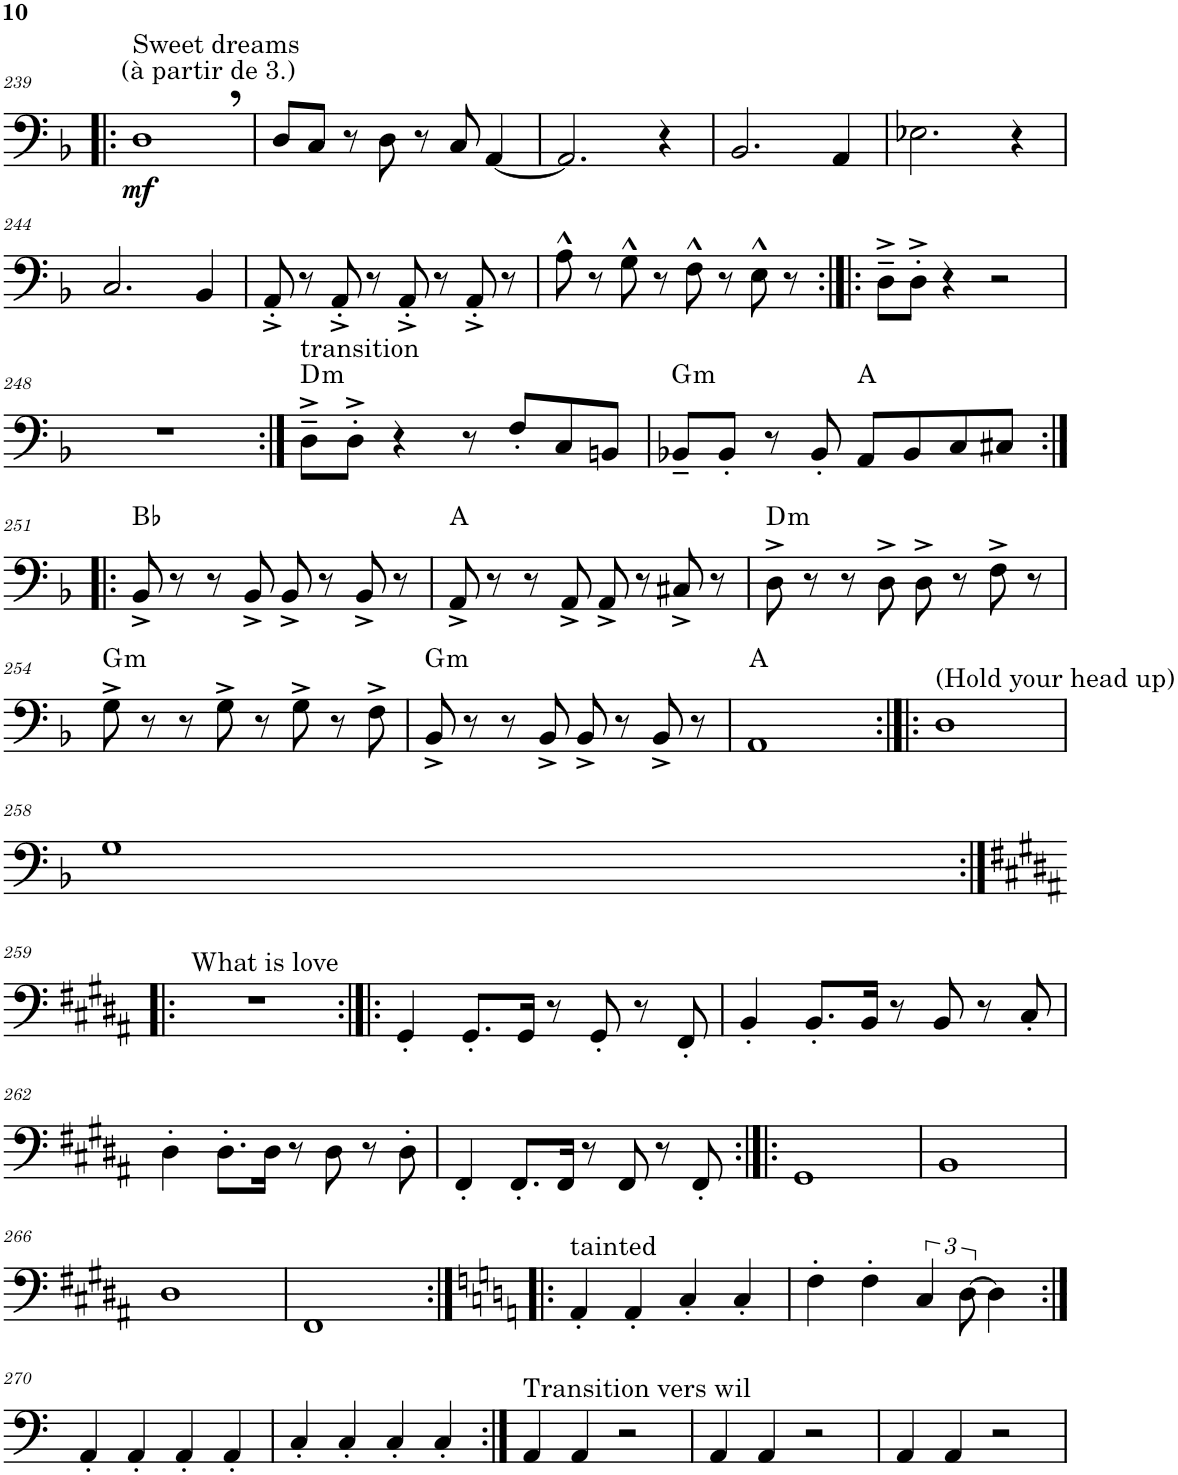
**kern	**dynam	**harte
*part1	*part1	*part1
*staff1	*staff1	*
*I"Euphonium	*	*
*I'Euph.	*	*
!!LO:PB:g=z
*clefF4	*	*
*k[b-]	*	*
*M4/4	*	*
=239!|:	=239!|:	=239!|:
!LO:TX:a:t=(à partir de 3.)	!	!
!LO:TX:a:t=Sweet dreams	!	!
!	!LO:DY:b	!
1D,	mf	.
=240	=240	=240
8D/L	.	.
8C/J	.	.
8r	.	.
8D\	.	.
8r	.	.
8C/	.	.
[4AA/	.	.
=241	=241	=241
2.AA/]	.	.
4r	.	.
=242	=242	=242
2.BB-/	.	.
4AA/	.	.
=243	=243	=243
2.E-X\	.	.
4r	.	.
!!LO:LB:g=z
=244	=244	=244
2.C/	.	.
4BB-/	.	.
=245	=245	=245
8AA'^/	.	.
8r	.	.
8AA'^/	.	.
8r	.	.
8AA'^/	.	.
8r	.	.
8AA'^/	.	.
8r	.	.
=246	=246	=246
8A^^\	.	.
8r	.	.
8G^^\	.	.
8r	.	.
8F^^\	.	.
8r	.	.
8E^^\	.	.
8r	.	.
=247:|!|:	=247:|!|:	=247:|!|:
8D~^\L	.	.
8D'^\J	.	.
4r	.	.
2r	.	.
!!LO:LB:g=z
=248	=248	=248
1r	.	.
=249:|!	=249:|!	=249:|!
!LO:TX:a:t=transition	!	!LO:H:kt=m
8D~^\L	.	D:min
8D'^\J	.	.
4r	.	.
8r	.	.
8F'/L	.	.
8C/	.	.
8BBn/J	.	.
=250	=250	=250
!	!	!LO:H:kt=m
8BB-X~/L	.	G:min
8BB-'/J	.	.
8r	.	.
8BB-'/	.	.
8AA/L	.	A:maj
8BB-/	.	.
8C/	.	.
8C#X/J	.	.
!!LO:LB:g=z
=251:|!|:	=251:|!|:	=251:|!|:
8BB-^/	.	Bb:maj
8r	.	.
8r	.	.
8BB-^/	.	.
8BB-^/	.	.
8r	.	.
8BB-^/	.	.
8r	.	.
=252	=252	=252
8AA^/	.	A:maj
8r	.	.
8r	.	.
8AA^/	.	.
8AA^/	.	.
8r	.	.
8C#X^/	.	.
8r	.	.
=253	=253	=253
!	!	!LO:H:kt=m
8D^\	.	D:min
8r	.	.
8r	.	.
8D^\	.	.
8D^\	.	.
8r	.	.
8F^\	.	.
8r	.	.
!!LO:LB:g=z
=254	=254	=254
!	!	!LO:H:kt=m
8G^\	.	G:min
8r	.	.
8r	.	.
8G^\	.	.
8r	.	.
8G^\	.	.
8r	.	.
8F^\	.	.
=255	=255	=255
!	!	!LO:H:kt=m
8BB-^/	.	G:min
8r	.	.
8r	.	.
8BB-^/	.	.
8BB-^/	.	.
8r	.	.
8BB-^/	.	.
8r	.	.
=256	=256	=256
1AA	.	A:maj
=257:|!|:	=257:|!|:	=257:|!|:
!LO:TX:a:t=(Hold your head up)	!	!
1D	.	.
!!LO:LB:g=z
=258	=258	=258
1G	.	.
!!LO:LB:g=z
=259:|!|:	=259:|!|:	=259:|!|:
*k[f#c#g#d#a#]	*	*
!LO:TX:a:t=What is love	!	!
1r	.	.
=260:|!|:	=260:|!|:	=260:|!|:
4GG#'/	.	.
8.GG#'/L	.	.
16GG#/Jk	.	.
8r	.	.
8GG#'/	.	.
8r	.	.
8FF#'/	.	.
=261	=261	=261
4BB'/	.	.
8.BB'/L	.	.
16BB/Jk	.	.
8r	.	.
8BB/	.	.
8r	.	.
8C#'/	.	.
!!LO:LB:g=z
=262	=262	=262
4D#'\	.	.
8.D#'\L	.	.
16D#\Jk	.	.
8r	.	.
8D#\	.	.
8r	.	.
8D#'\	.	.
=263	=263	=263
4FF#'/	.	.
8.FF#'/L	.	.
16FF#/Jk	.	.
8r	.	.
8FF#/	.	.
8r	.	.
8FF#'/	.	.
=264:|!|:	=264:|!|:	=264:|!|:
1GG#	.	.
=265	=265	=265
1BB	.	.
!!LO:LB:g=z
=266	=266	=266
1D#	.	.
=267	=267	=267
1FF#	.	.
=268:|!|:	=268:|!|:	=268:|!|:
*k[]	*	*
!LO:TX:a:t=tainted	!	!
4AA'/	.	.
4AA'/	.	.
4C'/	.	.
4C'/	.	.
=269	=269	=269
4F'\	.	.
4F'\	.	.
6C/	.	.
[12D\	.	.
4D\]	.	.
!!LO:LB:g=z
=270:|!	=270:|!	=270:|!
4AA'/	.	.
4AA'/	.	.
4AA'/	.	.
4AA'/	.	.
=271	=271	=271
4C'/	.	.
4C'/	.	.
4C'/	.	.
4C'/	.	.
=272:|!	=272:|!	=272:|!
!LO:TX:a:t=Transition vers wil	!	!
4AA/	.	.
4AA/	.	.
2r	.	.
=273	=273	=273
4AA/	.	.
4AA/	.	.
2r	.	.
=274	=274	=274
4AA/	.	.
4AA/	.	.
2r	.	.
=	=	=
*-	*-	*-
